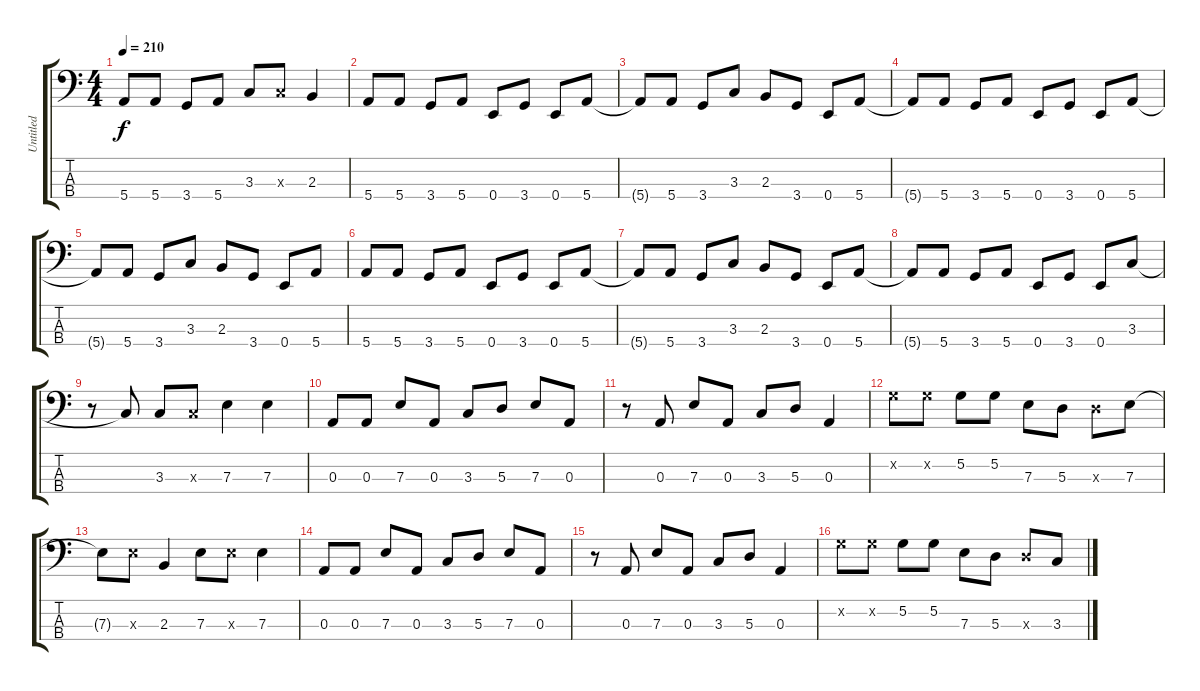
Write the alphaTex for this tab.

\track ("Untitled" "Untitled") {instrument electricbassfinger}
\staff {score tabs}
\tuning (G2 D2 A1 E1) {hide}
\ts (4 4)
\tempo 210
\clef f4
\ks c
5.4{t}.8{dy f} 5.4.8 3.4.8 5.4.8 3.3.8 3.3{x}.8 2.3.4 |
5.4.8 5.4.8 3.4.8 5.4.8 0.4.8 3.4.8 0.4.8 5.4.8 |
5.4{t}.8 5.4.8 3.4.8 3.3.8 2.3.8 3.4.8 0.4.8 5.4.8 |
5.4{t}.8 5.4.8 3.4.8 5.4.8 0.4.8 3.4.8 0.4.8 5.4.8 |
5.4{t}.8 5.4.8 3.4.8 3.3.8 2.3.8 3.4.8 0.4.8 5.4.8 |
5.4.8 5.4.8 3.4.8 5.4.8 0.4.8 3.4.8 0.4.8 5.4.8 |
5.4{t}.8 5.4.8 3.4.8 3.3.8 2.3.8 3.4.8 0.4.8 5.4.8 |
5.4{t}.8 5.4.8 3.4.8 5.4.8 0.4.8 3.4.8 0.4.8 3.3.8 |
r.8 3.3{t}.8 3.3.8 3.3{x}.8 7.3.4 7.3.4 |
0.3.8 0.3.8 7.3.8 0.3.8 3.3.8 5.3.8 7.3.8 0.3.8 |
r.8 0.3.8 7.3.8 0.3.8 3.3.8 5.3.8 0.3.4 |
5.2{x}.8 5.2{x}.8 5.2.8 5.2.8 7.3.8 5.3.8 5.3{x}.8 7.3.8 |
7.3{t}.8 7.3{x}.8 2.3.4 7.3.8 7.3{x}.8 7.3.4 |
0.3.8 0.3.8 7.3.8 0.3.8 3.3.8 5.3.8 7.3.8 0.3.8 |
r.8 0.3.8 7.3.8 0.3.8 3.3.8 5.3.8 0.3.4 |
5.2{x}.8 5.2{x}.8 5.2.8 5.2.8 7.3.8 5.3.8 5.3{x}.8 3.3.8
